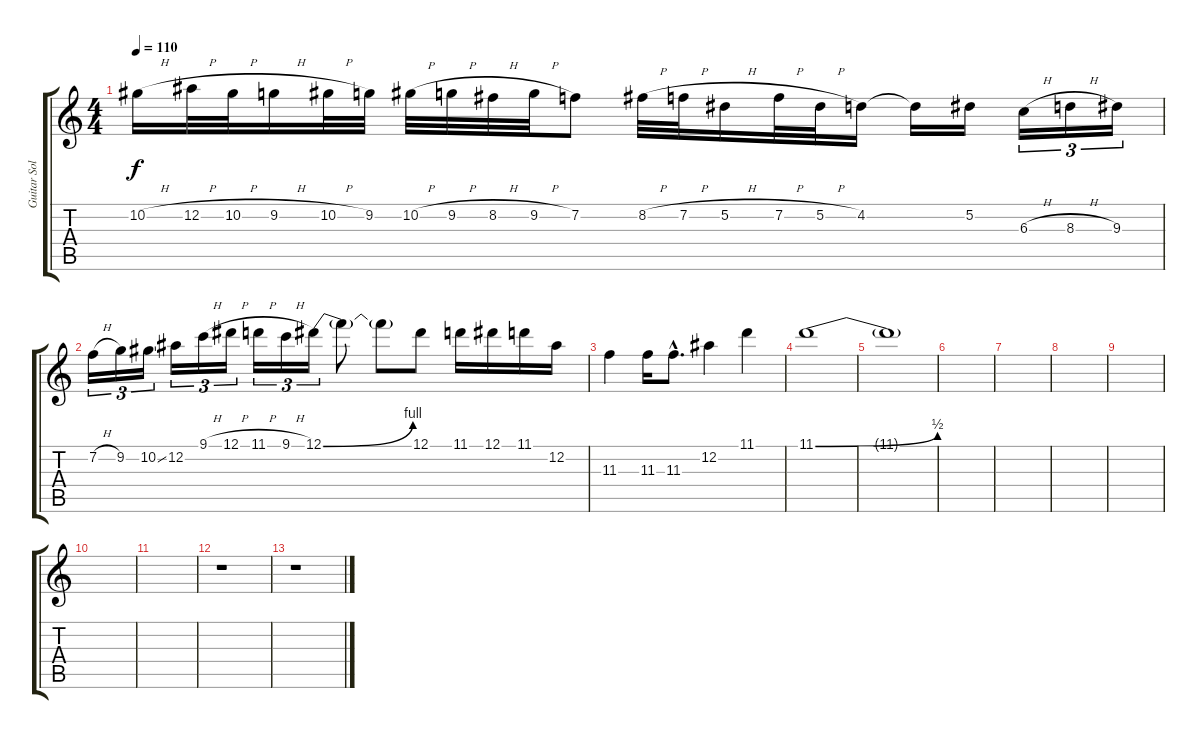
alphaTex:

\track ("Guitar Solo" "Guitar Sol") {instrument distortionguitar}
\staff {score tabs}
\tuning (Eb4 Bb3 Gb3 Db3 Ab2 Eb2) {hide}
\ts (4 4)
\tempo 110
\clef g2
\ks c
10.2{h}.16{dy f} 12.2{h}.32 10.2{h}.32 9.2{h}.16 10.2{h}.32 9.2.32 10.2{h}.32 9.2{h}.32 8.2{h}.32 9.2{h}.32 7.2.8 8.2{h}.32 7.2{h}.32 5.2{h}.16 7.2{h}.32 5.2{h}.32 4.2.16 4.2{t}.16 5.2.16 6.3{h}.16{tu (3 2)} 8.3{h}.16{tu (3 2)} 9.3.16{tu (3 2)} |
7.2{h}.16{tu (3 2)} 9.2.16{tu (3 2)} 10.2{ss}.16{tu (3 2)} 12.2.16{tu (3 2)} 9.1{h}.16{tu (3 2)} 12.1{h}.16{tu (3 2)} 11.1{h}.16{tu (3 2)} 9.1{h}.16{tu (3 2)} 12.1{be (bend 0 0 60 4)}.16{tu (3 2)} 12.1{t}.8 12.1{t}.8 12.1.8 11.1.16 12.1.16 11.1.16 12.2.16 |
11.3.4 11.3.16 11.3{hac}.8{d} 12.2.4 11.1.4 |
11.1{be (bend 0 0 60 2)}.1 |
11.1{t}.1 |
|
|
|
|
|
|
r.1 |
r.1
